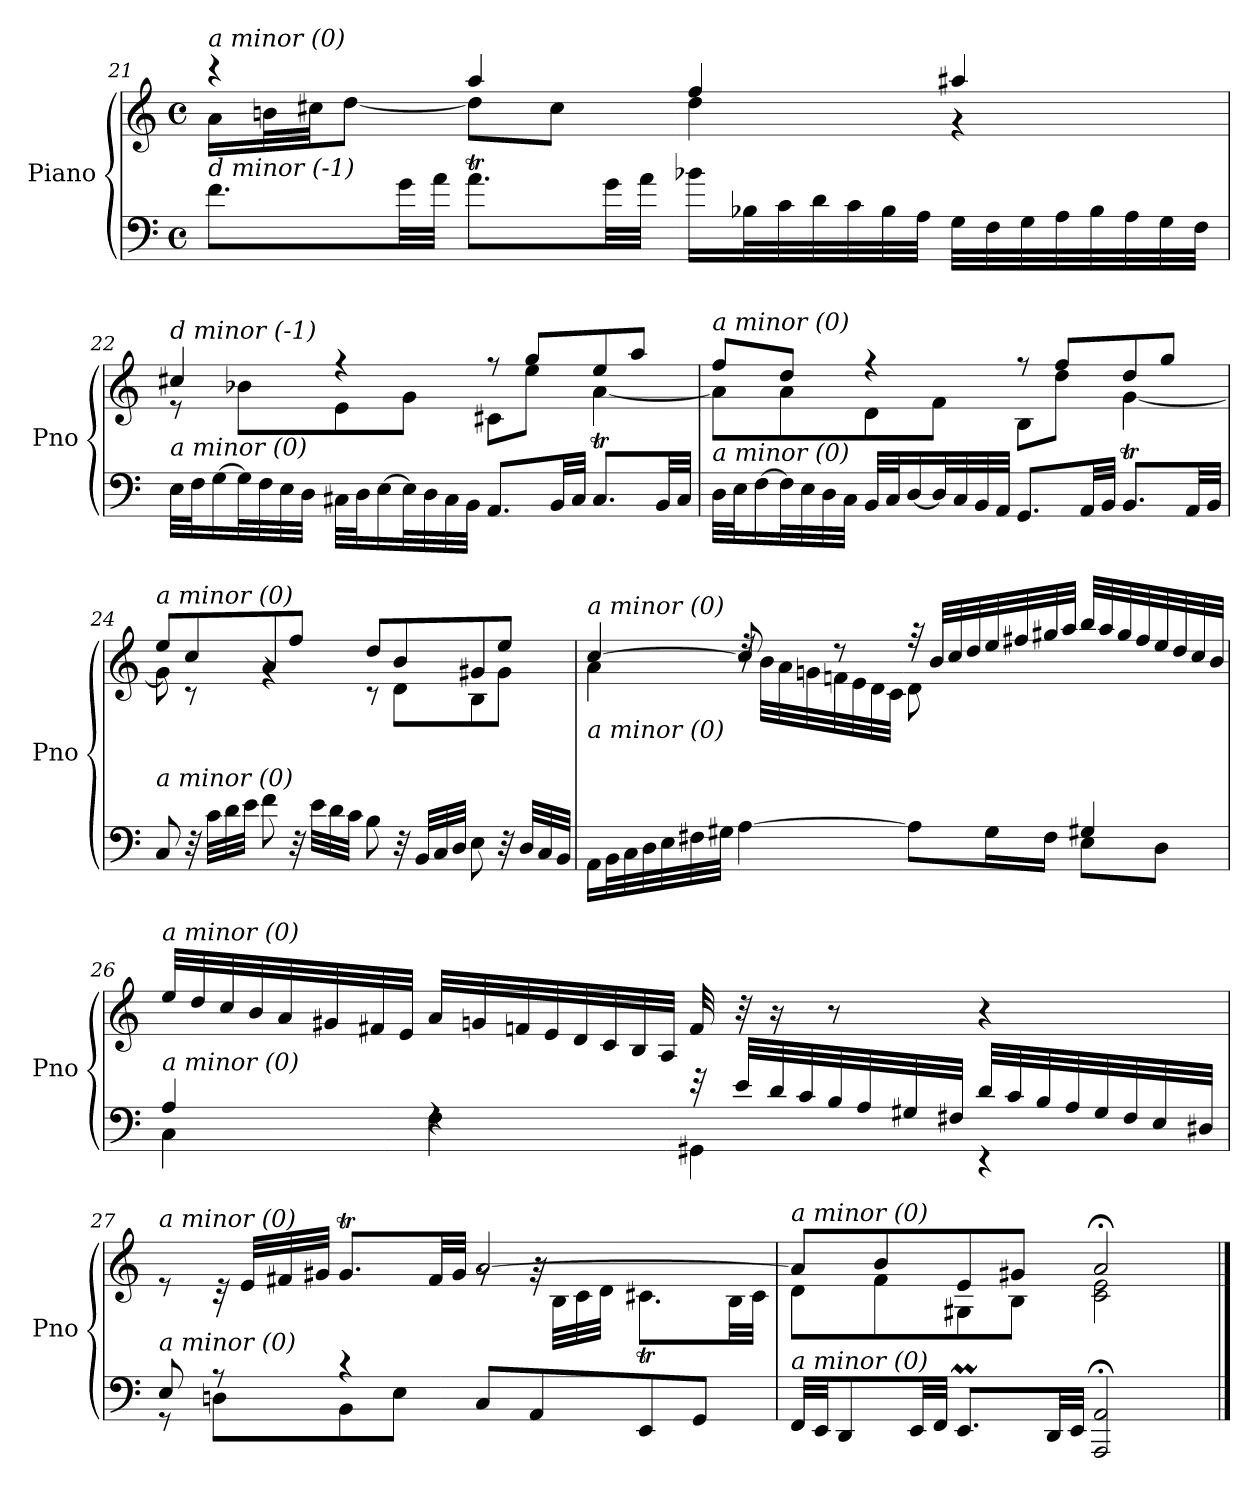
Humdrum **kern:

**kern	**kern
*part1	*part1
*staff2	*staff1
*I"Piano	*
*I'Pno	*
!!LO:LB:g=z
*clefF4	*clefG2
*k[]	*k[]
*M4/4	*M4/4
*met(c)	*met(c)
=21	=21
*	*^
!	!LO:TX:i:t=a minor (0)	!
!LO:TX:i:t=d minor (-1)	!	!
8.f\L	4r	16a\LL
.	.	32bn\L
.	.	32cc#X\JJ
.	.	[8dd\J
32g\LL	.	.
32a\JJJ	.	.
8.aT\L	4aa/	8dd\L]
.	.	8cc#\J
32g\LL	.	.
32a\JJJ	.	.
16b-X\LL	4ff/	4dd\
32B-X\L	.	.
32c\	.	.
32d\	.	.
32c\	.	.
32B-\	.	.
32A\JJJ	.	.
32G\LLL	4aa#Xi/	4r
32F\	.	.
32G\	.	.
32A\	.	.
32B-\	.	.
32A\	.	.
32G\	.	.
32F\JJJ	.	.
!!LO:PB:g=z	!!
=22	=22	=22
!	!LO:TX:i:t=d minor (-1)	!
!LO:TX:i:t=a minor (0)	!	!
32E\LLL	4cc#X/	8r
32F\J	.	.
[16G\	.	.
32G\L]	.	8b-X\L
32F\	.	.
32E\	.	.
32D\JJJ	.	.
32C#X\LLL	4r	8e\
32D\J	.	.
[16E\	.	.
32E\L]	.	8g\J
32D\	.	.
32C#\	.	.
32BB\JJJ	.	.
8.AA/L	8r	8c#X\L
.	8gg/L	8ee\J
32BB/LL	.	.
32C#/JJJ	.	.
8.C#t/L	8ee/	[4a\
.	8aa/J	.
32BB/LL	.	.
32C#/JJJ	.	.
=23	=23	=23
!	!LO:TX:i:t=a minor (0)	!
!LO:TX:i:t=a minor (0)	!	!
32D\LLL	8ff/L	8a\L]
32E\J	.	.
[16F\	.	.
32F\L]	8dd/J	8a\
32E\	.	.
32D\	.	.
32C\JJJ	.	.
32BB/LLL	4r	8d\
32C/J	.	.
[16D/	.	.
32D/L]	.	8f\J
32C/	.	.
32BB/	.	.
32AA/JJJ	.	.
8.GG/L	8r	8B\L
.	8ff/L	8dd\J
32AA/LL	.	.
32BB/JJJ	.	.
8.BBt/L	8dd/	[4g\
.	8gg/J	.
32AA/LL	.	.
32BB/JJJ	.	.
!!LO:LB:g=z	!!
=24	=24	=24
!	!LO:TX:i:t=a minor (0)	!
!LO:TX:i:t=a minor (0)	!	!
8C/	8ee/L	8g\]
32r	8cc/	8r
32c\LLL	.	.
32d\	.	.
32e\JJJ	.	.
8f\	8a/	4rg
32r	8ff/J	.
32e\LLL	.	.
32d\	.	.
32c\JJJ	.	.
8B\	8dd/L	8r
32r	8b/	8d\L
32BB/LLL	.	.
32C/	.	.
32D/JJJ	.	.
8E\	8g#X/	8B\
32r	8ee/J	8g#\J
32D/LLL	.	.
32C/	.	.
32BB/JJJ	.	.
!!LO:LB:g=z	!!
=25	=25	=25
*^	*	*
!	!	!LO:TX:i:t=a minor (0)	!
!LO:TX:i:t=a minor (0)	!	!	!
2ryy	16AA\LL	[4cc/	4a\
.	32BB\L	.	.
.	32C\	.	.
.	32D\	.	.
.	32E\	.	.
.	32F#X\	.	.
.	32G#X\JJJ	.	.
.	[4A\	8cc/]	32rdd
.	.	.	32b\LLL
.	.	.	32a\
.	.	.	32gn\
.	.	8r	32fn\
.	.	.	32e\
.	.	.	32d\
.	.	.	32c\JJJ
8ryy	8A\L]	32r	8d\L
.	.	32b/LLL	.
.	.	32cc/	.
.	.	32dd/	.
16B/L	16G#\L	32ee/	4.ryy
.	.	32ff#X/	.
16A/JJ	16F#\JJ	32gg#X/	.
.	.	32aa/JJJ	.
4G#X/	8E\L	32bb/LLL	.
.	.	32aa/	.
.	.	32gg#/	.
.	.	32ff#/	.
.	8D\J	32ee/	.
.	.	32dd/	.
.	.	32cc/	.
.	.	32b/JJJ	.
*	*	*v	*v
!!LO:LB:g=z
=26	=26	=26
!	!	!LO:TX:i:t=a minor (0)
!LO:TX:i:t=a minor (0)	!	!
4A/	4C\	32ee/LLL
.	.	32dd/
.	.	32cc/
.	.	32b/
.	.	32a/
.	.	32g#X/
.	.	32f#X/
.	.	32e/JJJ
4rF	4F\	32a/LLL
.	.	32gn/
.	.	32fn/
.	.	32e/
.	.	32d/
.	.	32c/
.	.	32B/
.	.	32A/JJJ
32r	4GG#X\	32f/
32e/LLL	.	32r
32d/	.	16r
32c/	.	.
32B/	.	8r
32A/	.	.
32G#X/	.	.
32F#X/JJJ	.	.
32d/LLL	4r	4r
32c/	.	.
32B/	.	.
32A/	.	.
32G#/	.	.
32F#/	.	.
32E/	.	.
32D#X/JJJ	.	.
!!LO:LB:g=z
=27	=27	=27
*	*^	*^
*	*	*	*	*^
!	!	!	!LO:TX:i:t=a minor (0)	!	!
!LO:TX:i:t=a minor (0)	!	!	!	!	!
2ryy	8E/	8r	8re	2ryy	2ryy
.	8r	8Dn\L	32rc	.	.
.	.	.	32e/LLL	.	.
.	.	.	32f#X/	.	.
.	.	.	32g#X/JJJ	.	.
.	4r	8BB\	8.g#t/L	.	.
.	.	8E\J	.	.	.
.	.	.	32f#/LL	.	.
.	.	.	32g#/JJJ	.	.
2ryy	8C/L	2ryy	[2a/	8rg	2ryy
.	8AA/	.	.	32rg	.
.	.	.	.	32B\LLL	.
.	.	.	.	32c\	.
.	.	.	.	32d\JJJ	.
.	8EE/	.	.	8.c#Xt\L	.
.	8GG/J	.	.	.	.
.	.	.	.	32B\LL	.
.	.	.	.	32c#\JJJ	.
*v	*v	*v	*	*	*
*	*	*v	*v
=28	=28	=28
!	!LO:TX:i:t=a minor (0)	!
!LO:TX:i:t=a minor (0)	!	!
32FF/LLL	8a/L]	8d\L
32EE/JJ	.	.
8DD/	.	.
.	8b/	8f\
32EE/LL	.	.
32FF/JJJ	.	.
8.EEm/L	8e/	8G#X\
.	8g#X/J	8B\J
32DD/LL	.	.
32EE/JJJ	.	.
2AAA/; 2AA/;	2a;</	2c\ 2e\
*	*v	*v
==	==
*-	*-
